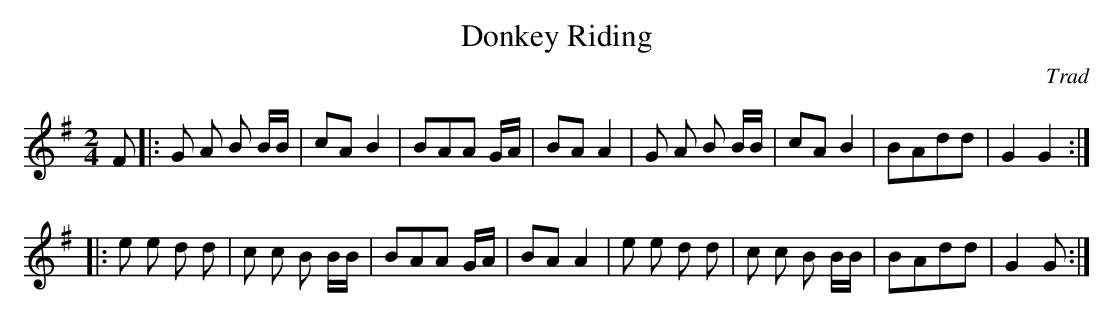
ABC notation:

X:1
T:Donkey Riding
M:2/4
L:1/8
C:Trad
K:G
F|: G A B B/2B/2 | cA B2 | BAA G/2A/2 | BA A2 | G A B B/2B/2 | cA B2 | BAdd | G2 G2:|
|: e e d d | c c B B/2B/2| BAA G/2A/2 | BA A2|e e d d | c c B B/2B/2|BAdd| G2G:|
